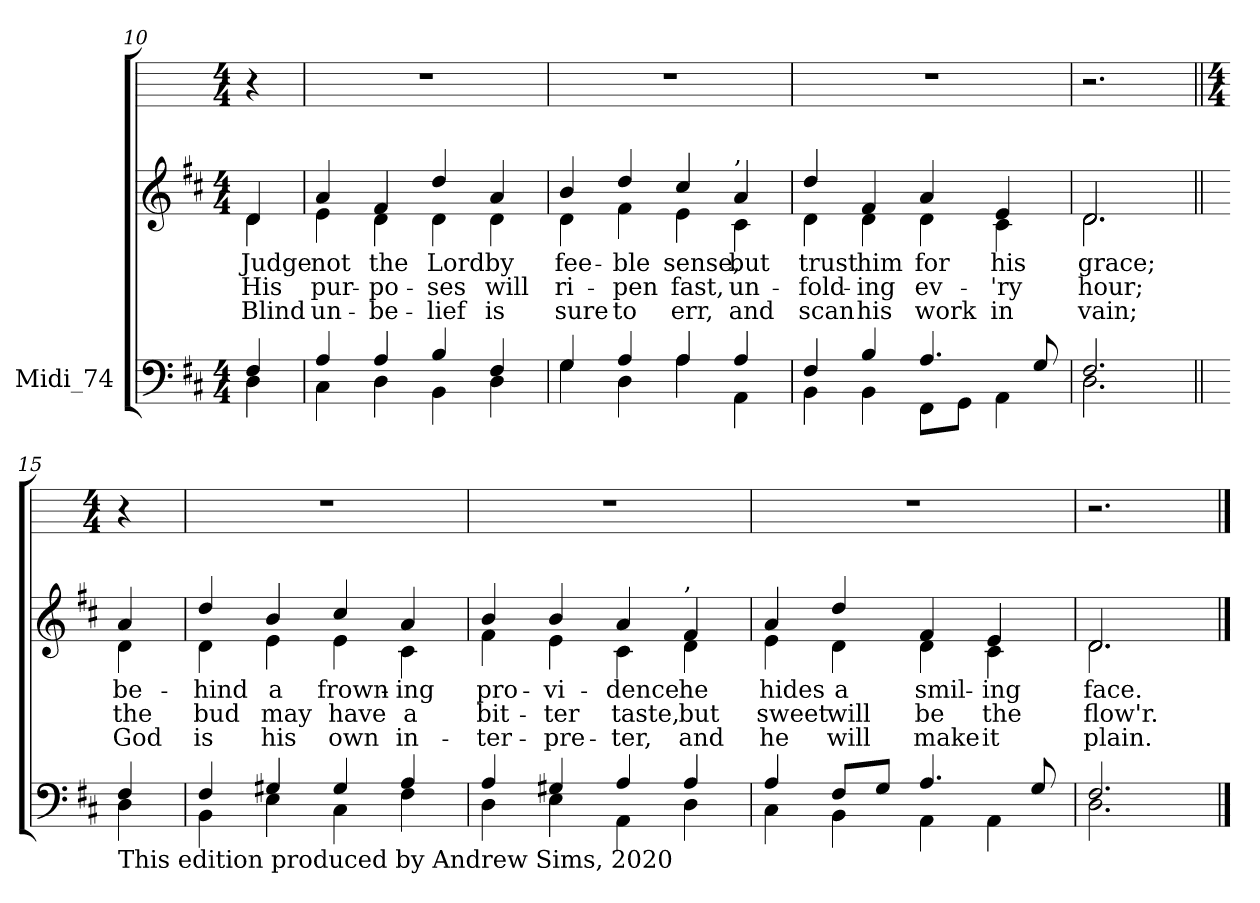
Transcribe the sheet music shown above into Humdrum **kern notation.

**kern	**kern	**text	**text	**text	**kern
*part3	*part2	*part2	*part2	*part2	*part1
*staff3	*staff2	*staff2	*staff2	*staff2	*staff1
*I"Midi_74	*	*	*	*	*
!!LO:LB:g=z
*clefF4	*clefG2	*	*	*	*
*k[f#c#]	*k[f#c#]	*	*	*	*
*D:	*D:	*	*	*	*
*M4/4	*M4/4	*	*	*	*M4/4
=10	=10	=10	=10	=10	=10
*^	*	*	*	*	*
!	!	!	!LO:LY:b	!LO:LY:b	!LO:LY:b	!
*	*	*^	*	*	*	*
4F#/	4D\	4d/	4d\	Judge	His	Blind	4r
=11	=11	=11	=11	=11	=11	=11	=11
!	!	!	!	!LO:LY:b	!LO:LY:b	!LO:LY:b	!
4A/	4C#\	4a/	4e\	not	pur-	-un-	1r
!	!	!	!	!LO:LY:b	!LO:LY:b	!LO:LY:b	!
4A/	4D\	4f#/	4d\	-the	po-	-be-	.
!	!	!	!	!LO:LY:b	!LO:LY:b	!LO:LY:b	!
4B/	4BB\	4dd/	4d\	-Lord	ses	lief	.
!	!	!	!	!LO:LY:b	!LO:LY:b	!LO:LY:b	!
4F#/	4D\	4a/	4d\	by	will	is	.
=12	=12	=12	=12	=12	=12	=12	=12
!	!	!	!	!LO:LY:b	!LO:LY:b	!LO:LY:b	!
4G/	4G\	4b/	4d\	fee-	-ri-	-sure	1r
!	!	!	!	!LO:LY:b	!LO:LY:b	!LO:LY:b	!
4A/	4D\	4dd/	4f#\	ble	pen	to	.
!	!	!	!	!LO:LY:b	!LO:LY:b	!LO:LY:b	!
4A/	4A\	4cc#/	4e\	sense,	fast,	err,	.
!	!	!LO:TX:a:t=,	!	!	!	!	!
!	!	!	!	!LO:LY:b	!LO:LY:b	!LO:LY:b	!
4A/	4AA\	4a/	4c#\	but	un-	-and	.
=13	=13	=13	=13	=13	=13	=13	=13
!	!	!	!	!LO:LY:b	!LO:LY:b	!LO:LY:b	!
4F#/	4BB\	4dd/	4d\	trust	fold-	-scan	1r
!	!	!	!	!LO:LY:b	!LO:LY:b	!LO:LY:b	!
4B/	4BB\	4f#/	4d\	him	ing	his	.
!	!	!	!	!LO:LY:b	!LO:LY:b	!LO:LY:b	!
4.A/	8FF#\L	4a/	4d\	for	ev-	-work	.
.	8GG\J	.	.	.	.	.	.
!	!	!	!	!LO:LY:b	!LO:LY:b	!LO:LY:b	!
.	4AA\	4e/	4c#\	his	'ry	in	.
8G/	.	.	.	.	.	.	.
=14	=14	=14	=14	=14	=14	=14	=14
!	!	!	!	!LO:LY:b	!LO:LY:b	!LO:LY:b	!
2.F#/	2.D\	2.d/	2.d\	grace;	hour;	vain;	2.r
!!LO:LB:g=z
=15||	=15||	=15||	=15||	=15||	=15||	=15||	=15||
*	*	*	*	*	*	*	*M4/4
!LO:TX:b:t=This edition produced by Andrew Sims, 2020	!	!	!	!	!	!	!
!	!	!	!	!LO:LY:b	!LO:LY:b	!LO:LY:b	!
4F#/	4D\	4a/	4d\	be-	-the	God	4r
=16	=16	=16	=16	=16	=16	=16	=16
!	!	!	!	!LO:LY:b	!LO:LY:b	!LO:LY:b	!
4F#/	4BB\	4dd/	4d\	hind	bud	is	1r
!	!	!	!	!LO:LY:b	!LO:LY:b	!LO:LY:b	!
4G#X/	4E\	4b/	4e\	a	may	his	.
!	!	!	!	!LO:LY:b	!LO:LY:b	!LO:LY:b	!
4G#/	4C#\	4cc#/	4e\	frown-	-have	own	.
!	!	!	!	!LO:LY:b	!LO:LY:b	!LO:LY:b	!
4A/	4F#\	4a/	4c#\	ing	a	in-	.
=17	=17	=17	=17	=17	=17	=17	=17
!	!	!	!	!LO:LY:b	!LO:LY:b	!LO:LY:b	!
4A/	4D\	4b/	4f#\	-pro-	-bit-	-ter-	1r
!	!	!	!	!LO:LY:b	!LO:LY:b	!LO:LY:b	!
4G#X/	4E\	4b/	4e\	-vi-	-ter	pre-	.
!	!	!	!	!LO:LY:b	!LO:LY:b	!LO:LY:b	!
4A/	4AA\	4a/	4c#\	-dence	taste,	ter,	.
!	!	!LO:TX:a:t=,	!	!	!	!	!
!	!	!	!	!LO:LY:b	!LO:LY:b	!LO:LY:b	!
4A/	4D\	4f#/	4d\	he	but	and	.
=18	=18	=18	=18	=18	=18	=18	=18
!	!	!	!	!LO:LY:b	!LO:LY:b	!LO:LY:b	!
4A/	4C#\	4a/	4e\	hides	sweet	he	1r
!	!	!	!	!LO:LY:b	!LO:LY:b	!LO:LY:b	!
8F#/L	4BB\	4dd/	4d\	a	will	will	.
8G/J	.	.	.	.	.	.	.
!	!	!	!	!LO:LY:b	!LO:LY:b	!LO:LY:b	!
4.A/	4AA\	4f#/	4d\	smil-	-be	make	.
!	!	!	!	!LO:LY:b	!LO:LY:b	!LO:LY:b	!
.	4AA\	4e/	4c#\	ing	the	it	.
8G/	.	.	.	.	.	.	.
=19	=19	=19	=19	=19	=19	=19	=19
!	!	!	!	!LO:LY:b	!LO:LY:b	!LO:LY:b	!
2.F#/	2.D\	2.d/	2.d\	face.	flow'r.	plain.	2.r
*v	*v	*	*	*	*	*	*
*	*v	*v	*	*	*	*
==	==	==	==	==	==
*-	*-	*-	*-	*-	*-
